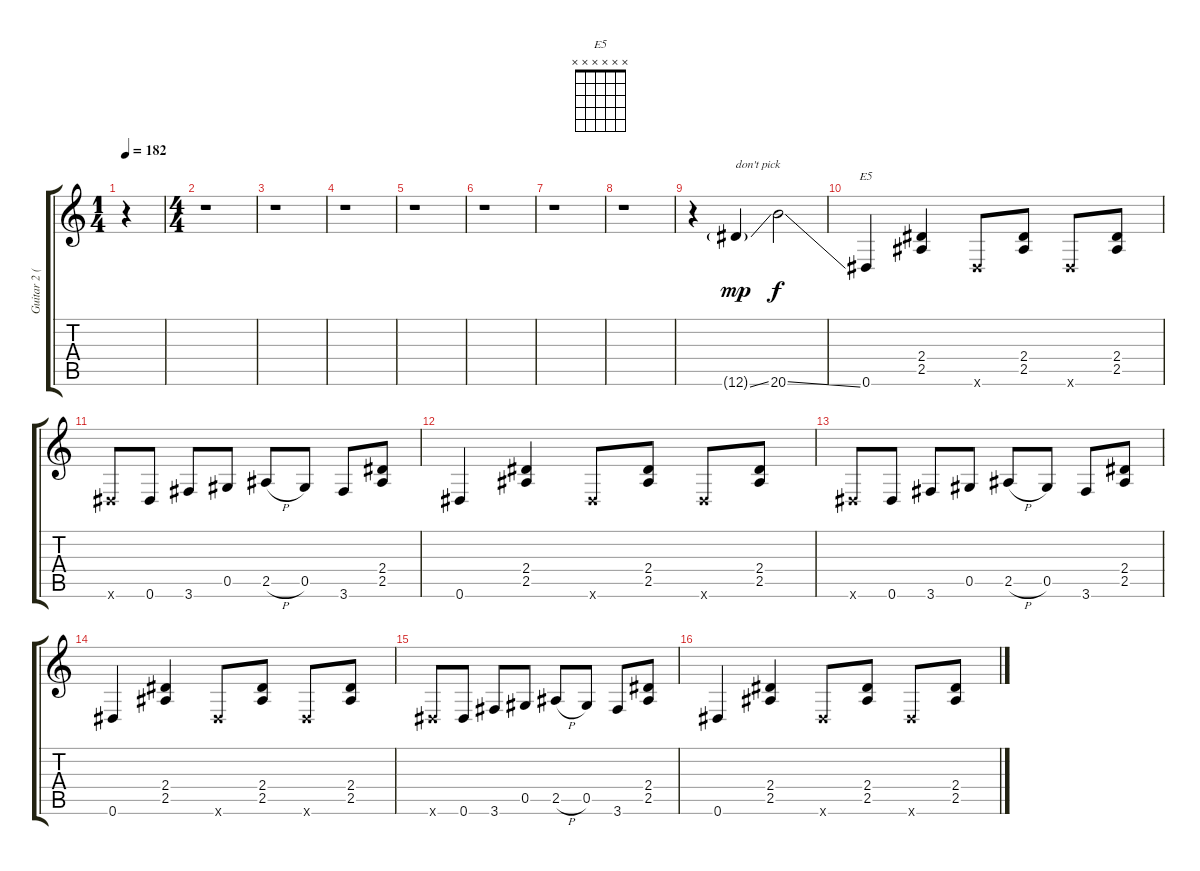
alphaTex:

\track ("Guitar 2 (Slash)" "Guitar 2 (") {instrument overdrivenguitar}
\staff {score tabs}
\tuning (Eb4 Bb3 Gb3 Db3 Ab2 Eb2) {hide}
\chord ("E5" x x x x x x)
\ts (1 4)
\tempo 182
\clef g2
\ks c
r.4{dy mp instrument overdrivenguitar} |
\ts (4 4)
r.1 |
r.1 |
r.1 |
r.1 |
r.1 |
r.1 |
r.1 |
r.4 12.6{ss g}.4{txt "don't pick"} 20.6{ss}.2{dy f} |
0.6.4{ch "E5"} (2.4 2.5).4 0.6{x}.8 (2.4 2.5).8 0.6{x}.8 (2.4 2.5).8 |
0.6{x}.8 0.6.8 3.6.8 0.5.8 2.5{h}.8 0.5.8 3.6.8 (2.4 2.5).8 |
0.6.4 (2.4 2.5).4 0.6{x}.8 (2.4 2.5).8 0.6{x}.8 (2.4 2.5).8 |
0.6{x}.8 0.6.8 3.6.8 0.5.8 2.5{h}.8 0.5.8 3.6.8 (2.4 2.5).8 |
0.6.4 (2.4 2.5).4 0.6{x}.8 (2.4 2.5).8 0.6{x}.8 (2.4 2.5).8 |
0.6{x}.8 0.6.8 3.6.8 0.5.8 2.5{h}.8 0.5.8 3.6.8 (2.4 2.5).8 |
0.6.4 (2.4 2.5).4 0.6{x}.8 (2.4 2.5).8 0.6{x}.8 (2.4 2.5).8
